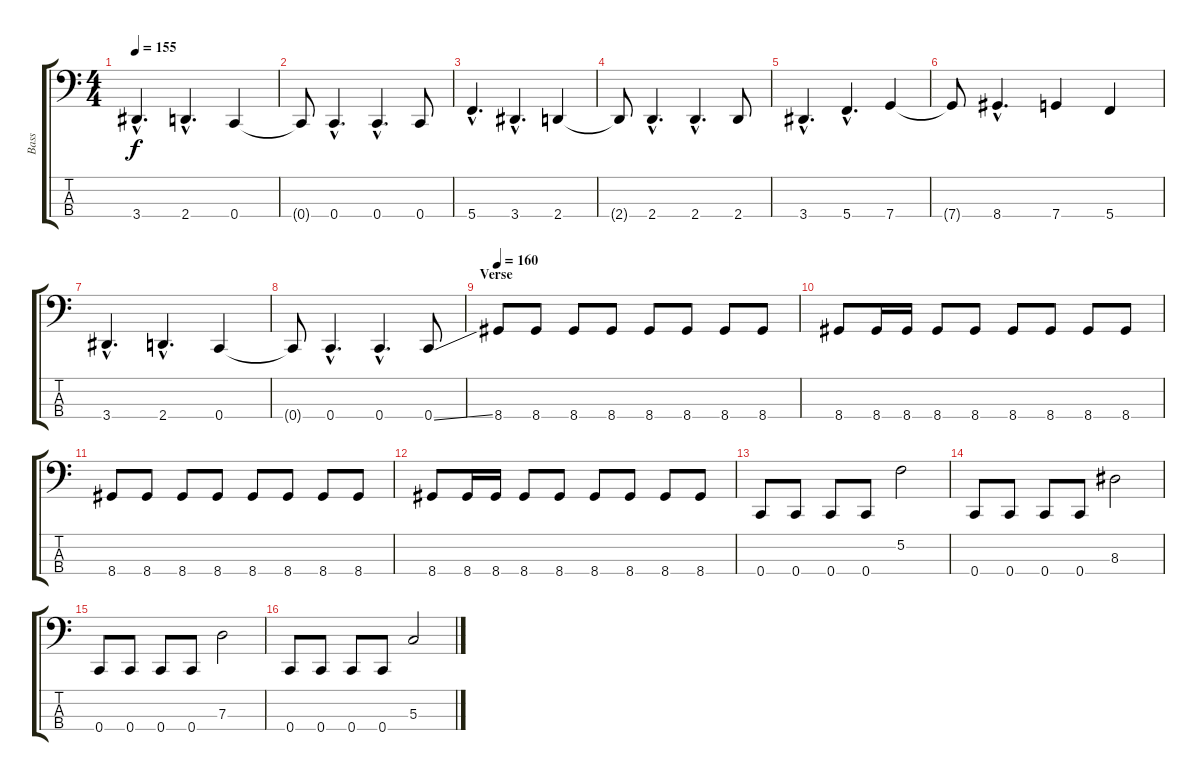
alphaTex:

\track ("Bass" "Bass") {instrument electricbasspick}
\staff {score tabs}
\tuning (F2 C2 G1 C1) {hide}
\ts (4 4)
\tempo 155
\clef f4
\ks c
3.4{hac}.4{d dy f} 2.4{hac}.4{d} 0.4.4 |
0.4{t}.8 0.4{hac}.4{d} 0.4{hac}.4{d} 0.4.8 |
5.4{hac}.4{d} 3.4{hac}.4{d} 2.4.4 |
2.4{t}.8 2.4{hac}.4{d} 2.4{hac}.4{d} 2.4.8 |
3.4{hac}.4{d} 5.4{hac}.4{d} 7.4.4 |
7.4{t}.8 8.4{hac}.4{d} 7.4.4 5.4.4 |
3.4{hac}.4{d} 2.4{hac}.4{d} 0.4.4 |
0.4{t}.8 0.4{hac}.4{d} 0.4{hac}.4{d} 0.4{ss}.8 |
\section ("" "Verse")
\tempo 160
8.4.8 8.4.8 8.4.8 8.4.8 8.4.8 8.4.8 8.4.8 8.4.8 |
8.4.8 8.4.16 8.4.16 8.4.8 8.4.8 8.4.8 8.4.8 8.4.8 8.4.8 |
8.4.8 8.4.8 8.4.8 8.4.8 8.4.8 8.4.8 8.4.8 8.4.8 |
8.4.8 8.4.16 8.4.16 8.4.8 8.4.8 8.4.8 8.4.8 8.4.8 8.4.8 |
0.4.8 0.4.8 0.4.8 0.4.8 5.2.2 |
0.4.8 0.4.8 0.4.8 0.4.8 8.3.2 |
0.4.8 0.4.8 0.4.8 0.4.8 7.3.2 |
0.4.8 0.4.8 0.4.8 0.4.8 5.3.2
